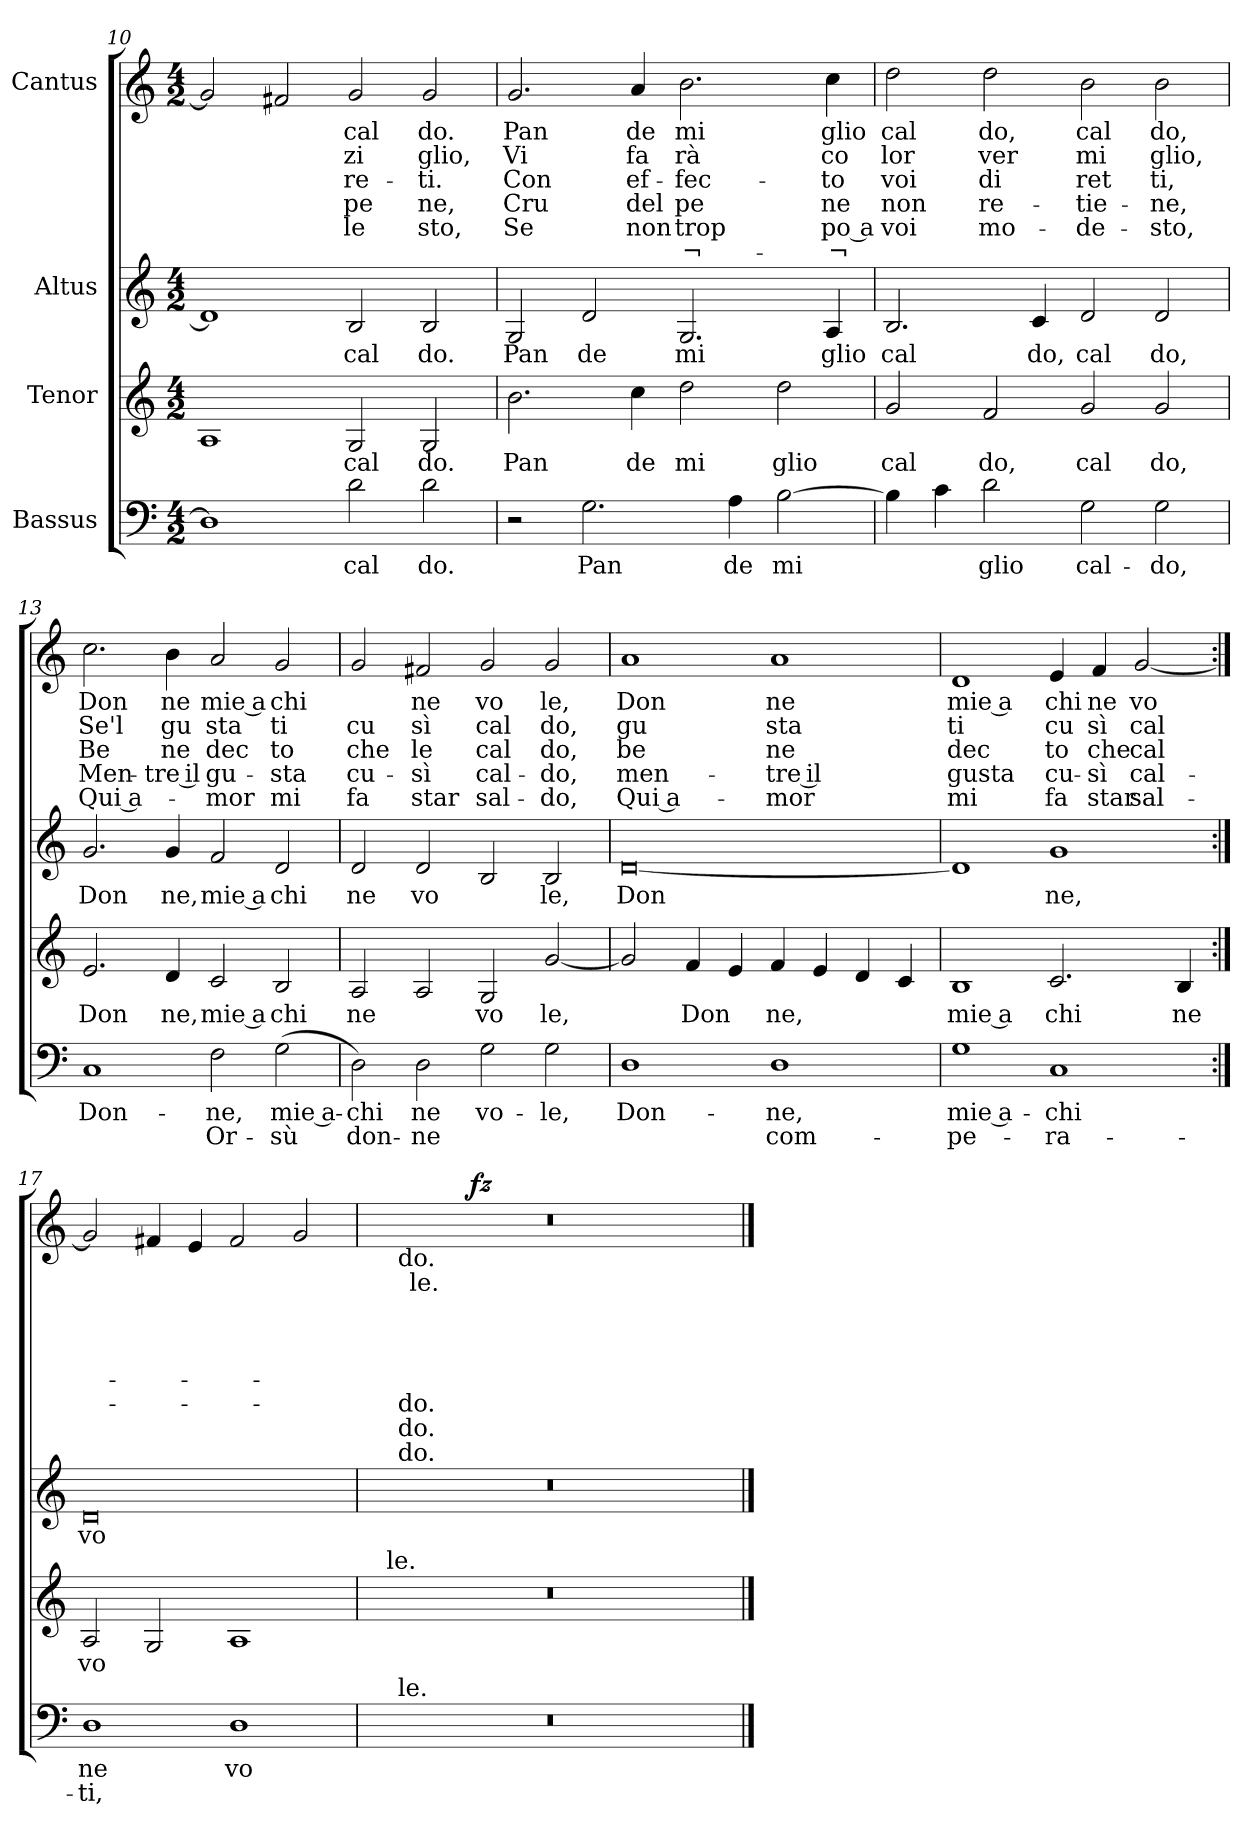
**kern	**text	**text	**kern	**text	**kern	**text	**kern	**text	**text	**text	**text	**text	**text	**dynam
*part4	*part4	*part4	*part3	*part3	*part2	*part2	*part1	*part1	*part1	*part1	*part1	*part1	*part1	*part1
*staff4	*staff4	*staff4	*staff3	*staff3	*staff2	*staff2	*staff1	*staff1	*staff1	*staff1	*staff1	*staff1	*staff1	*staff1
*I"Bassus	*	*	*I"Tenor	*	*I"Altus	*	*I"Cantus	*	*	*	*	*	*	*
*clefF4	*	*	*clefG2	*	*clefG2	*	*clefG2	*	*	*	*	*	*	*
*k[]	*	*	*k[]	*	*k[]	*	*k[]	*	*	*	*	*	*	*
*C:	*	*	*C:	*	*C:	*	*C:	*	*	*	*	*	*	*
*M4/2	*	*	*M4/2	*	*M4/2	*	*M4/2	*	*	*	*	*	*	*
=10	=10	=10	=10	=10	=10	=10	=10	=10	=10	=10	=10	=10	=10	=10
1D]	.	.	1A	.	1d]	.	2g/]	.	.	.	.	.	.	.
.	.	.	.	.	.	.	2f#/	.	.	.	.	.	.	.
!	!LO:LY:b	!	!	!LO:LY:b	!	!LO:LY:b	!	!LO:LY:b	!LO:LY:b	!LO:LY:b	!LO:LY:b	!LO:LY:b	!	!
2d\	cal	.	2G/	cal	2B/	cal	2g/	cal	zi	-re-	pe	le	.	.
!	!LO:LY:b	!	!	!LO:LY:b	!	!LO:LY:b	!	!LO:LY:b	!LO:LY:b	!LO:LY:b	!LO:LY:b	!LO:LY:b	!	!
2d\	do.	.	2G/	do.	2B/	do.	2g/	do.	glio,	-ti.	ne,	sto,	.	.
=11	=11	=11	=11	=11	=11	=11	=11	=11	=11	=11	=11	=11	=11	=11
!	!	!	!	!LO:LY:b	!	!LO:LY:b	!	!LO:LY:b	!LO:LY:b	!LO:LY:b	!LO:LY:b	!LO:LY:b	!	!
2r	.	.	2.b\	Pan	2G/	Pan	2.g/	Pan	Vi	Con	Cru	Se	.	.
!	!LO:LY:b	!	!	!	!	!LO:LY:b	!	!	!	!	!	!	!	!
2.G\	Pan	.	.	.	2d/	de	.	.	.	.	.	.	.	.
!	!	!	!	!LO:LY:b	!	!	!	!LO:LY:b	!LO:LY:b	!LO:LY:b	!LO:LY:b	!LO:LY:b	!	!
.	.	.	4cc\	de	.	.	4a/	de	fa	ef-	del	non	.	.
!	!	!	!	!LO:LY:b	!	!LO:LY:b	!	!LO:LY:b	!LO:LY:b	!LO:LY:b	!LO:LY:b	!LO:LY:b	!LO:LY:b	!
.	.	.	2dd\	mi	2.G/	mi	2.b\	mi	rà	-fec-	pe	trop	-¬-	.
!	!LO:LY:b	!	!	!	!	!	!	!	!	!	!	!	!	!
4A\	de	.	.	.	.	.	.	.	.	.	.	.	.	.
!	!LO:LY:b	!	!	!LO:LY:b	!	!	!	!	!	!	!	!	!	!
[<2B\	mi	.	2dd\	glio	.	.	.	.	.	.	.	.	.	.
!	!	!	!	!	!	!LO:LY:b	!	!LO:LY:b	!LO:LY:b	!LO:LY:b	!LO:LY:b	!LO:LY:b	!LO:LY:b	!
.	.	.	.	.	4A/	glio	4cc\	glio	co	-to	ne	po a	-¬	.
!!LO:LB:g=z
=12	=12	=12	=12	=12	=12	=12	=12	=12	=12	=12	=12	=12	=12	=12
!	!	!	!	!LO:LY:b	!	!LO:LY:b	!	!LO:LY:b	!LO:LY:b	!LO:LY:b	!LO:LY:b	!LO:LY:b	!	!
4B\]	.	.	2g/	cal	2.B/	cal	2dd\	cal	lor	voi	non	voi	.	.
4c\	.	.	.	.	.	.	.	.	.	.	.	.	.	.
!	!LO:LY:b	!	!	!LO:LY:b	!	!	!	!LO:LY:b	!LO:LY:b	!LO:LY:b	!LO:LY:b	!LO:LY:b	!	!
2d\	glio	.	2f/	do,	.	.	2dd\	do,	ver	di	re-	mo-	.	.
!	!	!	!	!	!	!LO:LY:b	!	!	!	!	!	!	!	!
.	.	.	.	.	4c/	do,	.	.	.	.	.	.	.	.
!	!LO:LY:b	!	!	!LO:LY:b	!	!LO:LY:b	!	!LO:LY:b	!LO:LY:b	!LO:LY:b	!LO:LY:b	!LO:LY:b	!	!
2G\	cal-	.	2g/	cal	2d/	cal	2b\	cal	mi	ret	-tie-	-de-	.	.
!	!LO:LY:b	!	!	!LO:LY:b	!	!LO:LY:b	!	!LO:LY:b	!LO:LY:b	!LO:LY:b	!LO:LY:b	!LO:LY:b	!	!
2G\	-do,	.	2g/	do,	2d/	do,	2b\	do,	glio,	ti,	-ne,	-sto,	.	.
=13	=13	=13	=13	=13	=13	=13	=13	=13	=13	=13	=13	=13	=13	=13
!	!LO:LY:b	!	!	!LO:LY:b	!	!LO:LY:b	!	!LO:LY:b	!LO:LY:b	!LO:LY:b	!LO:LY:b	!LO:LY:b	!	!
1C	Don-	.	2.e/	Don	2.g/	Don	2.cc\	Don	Se'l	Be	Men-	Qui a-	.	.
!	!	!	!	!LO:LY:b	!	!LO:LY:b	!	!LO:LY:b	!LO:LY:b	!LO:LY:b	!LO:LY:b	!	!	!
.	.	.	4d/	ne,	4g/	ne,	4b\	ne	gu	ne	-tre il	.	.	.
!	!LO:LY:b	!LO:LY:b	!	!LO:LY:b:rj	!	!LO:LY:b:rj	!	!LO:LY:b:rj	!LO:LY:b:rj	!LO:LY:b:rj	!LO:LY:b:rj	!LO:LY:b:rj	!	!
2F\	-ne,	Or-	2c/	mie a	2f/	mie a	2a/	mie a	sta	dec	gu-	-mor	.	.
!	!LO:LY:b:rj	!LO:LY:b:rj	!	!LO:LY:b	!	!LO:LY:b	!	!LO:LY:b	!LO:LY:b	!LO:LY:b	!LO:LY:b	!LO:LY:b	!	!
(<2G\	mie a-	-sù	2B/	chi	2d/	chi	2g/	chi	ti	to	-sta	mi	.	.
=14	=14	=14	=14	=14	=14	=14	=14	=14	=14	=14	=14	=14	=14	=14
!	!LO:LY:b	!LO:LY:b	!	!LO:LY:b	!	!LO:LY:b	!	!	!LO:LY:b	!LO:LY:b	!LO:LY:b	!LO:LY:b	!	!
2D\)	-chi	don-	2A/	ne	2d/	ne	2g/	.	cu	che	cu-	fa	.	.
!	!LO:LY:b	!LO:LY:b	!	!	!	!LO:LY:b	!	!LO:LY:b	!LO:LY:b	!LO:LY:b	!LO:LY:b	!LO:LY:b	!	!
2D\	ne	-ne	2A/	.	2d/	vo	2f#/	ne	sì	le	-sì	star	.	.
!	!LO:LY:b	!	!	!LO:LY:b	!	!	!	!LO:LY:b	!LO:LY:b	!LO:LY:b	!LO:LY:b	!LO:LY:b	!	!
2G\	vo-	.	2G/	vo	2B/	.	2g/	vo	cal	cal	cal-	sal-	.	.
!	!LO:LY:b	!	!	!LO:LY:b	!	!LO:LY:b	!	!LO:LY:b	!LO:LY:b	!LO:LY:b	!LO:LY:b	!LO:LY:b	!	!
2G\	-le,	.	[<2g/	le,	2B/	le,	2g/	le,	do,	do,	-do,	-do,	.	.
=15	=15	=15	=15	=15	=15	=15	=15	=15	=15	=15	=15	=15	=15	=15
!	!LO:LY:b	!	!	!	!	!LO:LY:b	!	!LO:LY:b	!LO:LY:b	!LO:LY:b	!LO:LY:b	!LO:LY:b	!	!
1D	Don-	.	2g/]	.	[<0d	Don	1a	Don	gu	be	men-	Qui a-	.	.
!	!	!	!	!LO:LY:b	!	!	!	!	!	!	!	!	!	!
.	.	.	4f/	Don	.	.	.	.	.	.	.	.	.	.
.	.	.	4e/	.	.	.	.	.	.	.	.	.	.	.
!	!LO:LY:b	!LO:LY:b	!	!LO:LY:b	!	!	!	!LO:LY:b	!LO:LY:b	!LO:LY:b	!LO:LY:b	!LO:LY:b	!	!
1D	-ne,	com-	4f/	ne,	.	.	1a	ne	sta	ne	-tre il	-mor	.	.
.	.	.	4e/	.	.	.	.	.	.	.	.	.	.	.
.	.	.	4d/	.	.	.	.	.	.	.	.	.	.	.
.	.	.	4c/	.	.	.	.	.	.	.	.	.	.	.
=16	=16	=16	=16	=16	=16	=16	=16	=16	=16	=16	=16	=16	=16	=16
!	!LO:LY:b:rj	!LO:LY:b:rj	!	!LO:LY:b:rj	!	!	!	!LO:LY:b:rj	!LO:LY:b:rj	!LO:LY:b:rj	!LO:LY:b:rj	!LO:LY:b:rj	!	!
1G	mie a-	-pe-	1B	mie a	1d]	.	1d	mie a	ti	dec	gusta	mi	.	.
!	!LO:LY:b	!LO:LY:b	!	!LO:LY:b	!	!LO:LY:b	!	!LO:LY:b	!LO:LY:b	!LO:LY:b	!LO:LY:b	!LO:LY:b	!	!
1C	-chi	-ra-	2.c/	chi	1g	ne,	4e/	chi	cu	to	cu-	fa	.	.
!	!	!	!	!	!	!	!	!LO:LY:b	!LO:LY:b	!LO:LY:b	!LO:LY:b	!LO:LY:b	!	!
.	.	.	.	.	.	.	4f/	ne	sì	che	-sì	star	.	.
!	!	!	!	!	!	!	!	!LO:LY:b	!LO:LY:b	!LO:LY:b	!LO:LY:b	!LO:LY:b	!	!
.	.	.	.	.	.	.	[<2g/	vo	cal	cal	cal-	sal-	.	.
!	!	!	!	!LO:LY:b	!	!	!	!	!	!	!	!	!	!
.	.	.	4B/	ne	.	.	.	.	.	.	.	.	.	.
=17:|!	=17:|!	=17:|!	=17:|!	=17:|!	=17:|!	=17:|!	=17:|!	=17:|!	=17:|!	=17:|!	=17:|!	=17:|!	=17:|!	=17:|!
!	!LO:LY:b	!LO:LY:b	!	!LO:LY:b	!	!LO:LY:b	!	!	!	!	!	!	!	!
1D	ne	-ti,	2A/	vo	0d	vo	2g/]	.	.	.	.	.	.	.
.	.	.	2G/	.	.	.	4f#/	.	.	.	.	.	.	.
.	.	.	.	.	.	.	4e/	.	.	.	.	.	.	.
!	!LO:LY:b	!	!	!	!	!	!	!	!	!	!	!	!	!
1D	vo-	.	1A	.	.	.	2f#/	.	.	.	.	.	.	.
.	.	.	.	.	.	.	2g/	.	.	.	.	.	.	.
=18	=18	=18	=18	=18	=18	=18	=18	=18	=18	=18	=18	=18	=18	=18
*^	*	*	*^	*	*^	*	*^	*	*	*	*	*	*	*
*	*	*	*	*	*	*	*	*	*	*	*^	*	*	*	*	*	*	*
*	*	*	*	*	*	*	*	*	*	*	*	*^	*	*	*	*	*	*	*
0r	8ryy	.	.	0r	16.ryy	.	0r	8ryy	.	0r	4ryy	8ryy	8ryy	.	.	.	.	.	.	.
!	!	!	!	!	!LO:TX:a:t=le.	!	!	!	!	!	!	!	!	!	!	!	!	!	!	!
.	.	.	.	.	1ryy	.	.	.	.	.	.	.	.	.	.	.	.	.	.	.
!	!	!	!	!	!	!	!	!	!	!	!	!LO:TX:b:t=do.	!	!	!	!	!	!	!	!
!	!	!	!	!	!	!	!	!LO:TX:a:t=do.	!	!	!	!	!	!	!	!	!	!	!	!
!	!	!	!	!	!	!	!	!LO:TX:a:t=do.	!	!	!	!	!	!	!	!	!	!	!	!
!	!	!	!	!	!	!	!	!LO:TX:a:t=do.	!	!	!	!	!	!	!	!	!	!	!	!
!	!LO:TX:a:t=le.	!	!	!	!	!	!	!	!	!	!	!	!	!	!	!	!	!	!	!
.	1...ryy	.	.	.	.	.	.	1...ryy	.	.	.	1...ryy	32ryy	.	.	.	.	.	.	.
!	!	!	!	!	!	!	!	!	!	!	!	!	!LO:TX:b:t=le.	!	!	!	!	!	!	!
.	.	.	.	.	.	.	.	.	.	.	.	.	1ryy	.	.	.	.	.	.	.
.	.	.	.	.	.	.	.	.	.	.	8ryy	.	.	.	.	.	.	.	.	.
.	.	.	.	.	.	.	.	.	.	.	32ryy	.	.	.	.	.	.	.	.	.
!	!	!	!	!	!	!	!	!	!	!	!	!	!	!	!	!	!	!	!	!LO:DY:b
.	.	.	.	.	.	.	.	.	.	.	1ryy	.	.	.	.	.	.	.	.	fz
.	.	.	.	.	2ryy	.	.	.	.	.	.	.	.	.	.	.	.	.	.	.
.	.	.	.	.	.	.	.	.	.	.	.	.	2ryy	.	.	.	.	.	.	.
.	.	.	.	.	.	.	.	.	.	.	2ryy	.	.	.	.	.	.	.	.	.
.	.	.	.	.	4ryy	.	.	.	.	.	.	.	.	.	.	.	.	.	.	.
.	.	.	.	.	.	.	.	.	.	.	.	.	4ryy	.	.	.	.	.	.	.
.	.	.	.	.	8ryy	.	.	.	.	.	.	.	.	.	.	.	.	.	.	.
.	.	.	.	.	.	.	.	.	.	.	16.ryy	.	16.ryy	.	.	.	.	.	.	.
.	.	.	.	.	32ryy	.	.	.	.	.	.	.	.	.	.	.	.	.	.	.
*v	*v	*	*	*	*	*	*v	*v	*	*v	*v	*v	*v	*	*	*	*	*	*	*
*	*	*	*v	*v	*	*	*	*	*	*	*	*	*	*	*
==	==	==	==	==	==	==	==	==	==	==	==	==	==	==
*-	*-	*-	*-	*-	*-	*-	*-	*-	*-	*-	*-	*-	*-	*-
